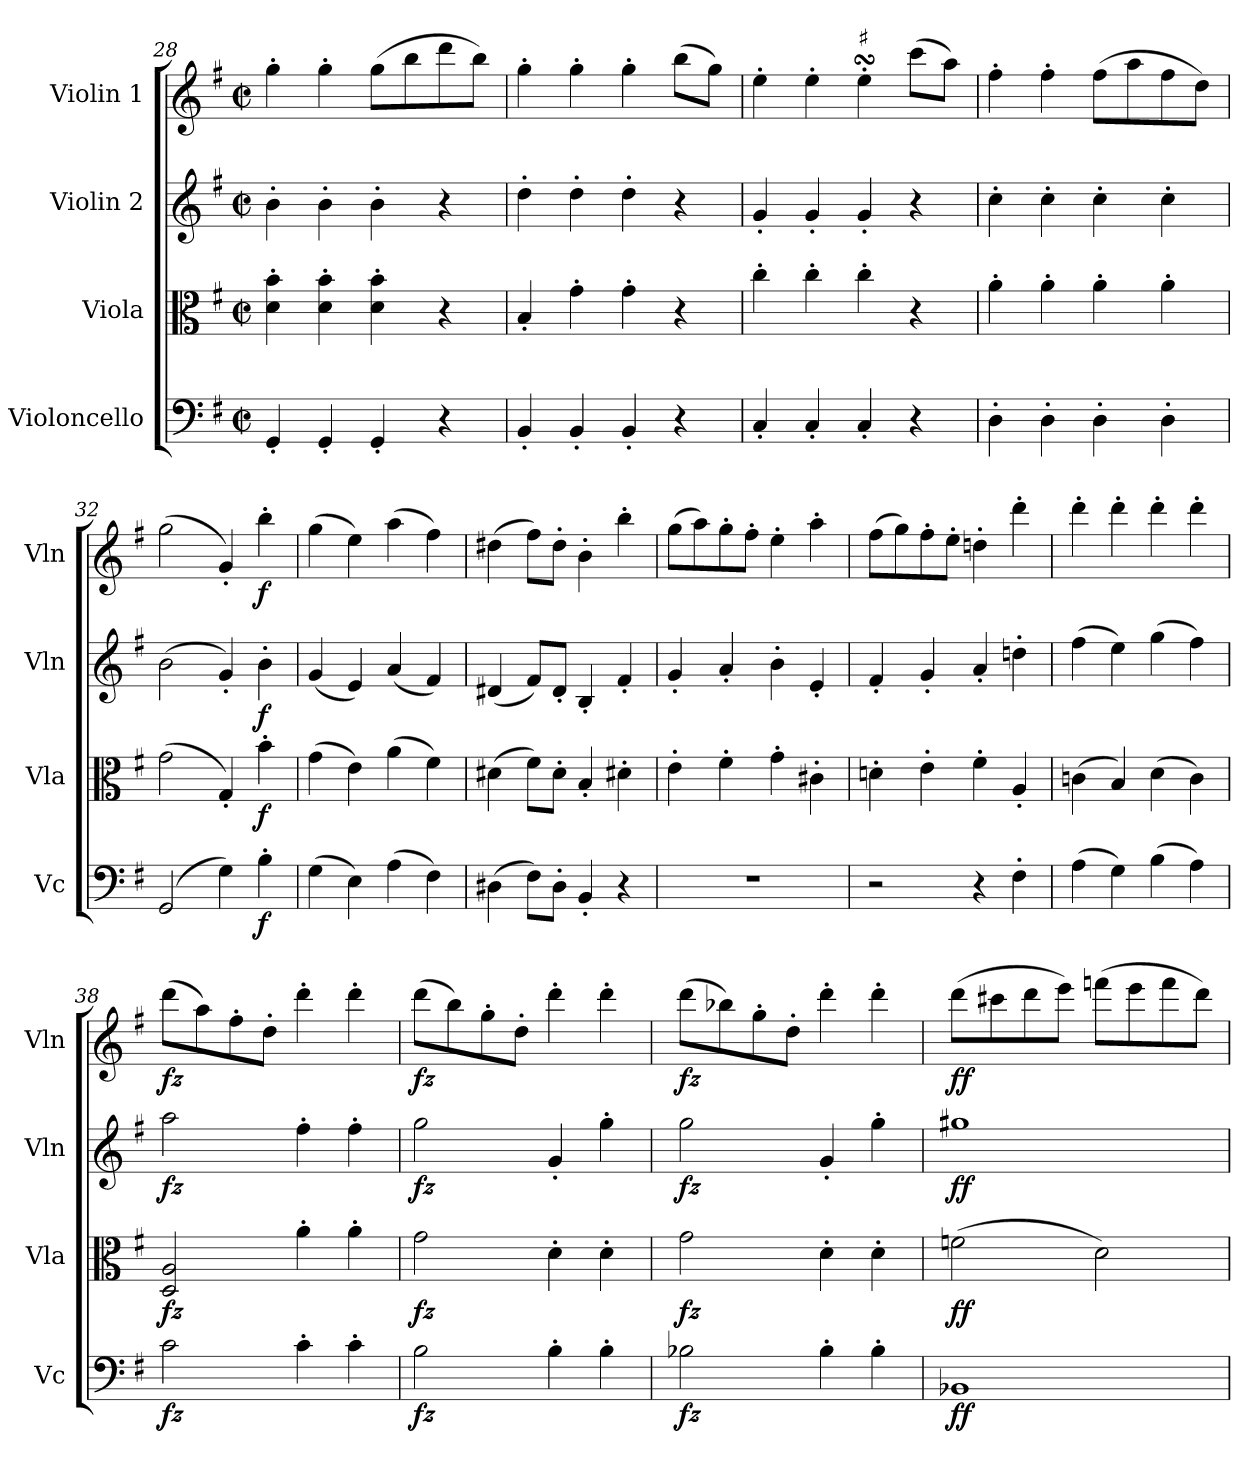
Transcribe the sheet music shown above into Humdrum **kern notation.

**kern	**dynam	**kern	**dynam	**kern	**dynam	**kern	**dynam
*part4	*part4	*part3	*part3	*part2	*part2	*part1	*part1
*staff4	*staff4	*staff3	*staff3	*staff2	*staff2	*staff1	*staff1
*I"Violoncello	*	*I"Viola	*	*I"Violin 2	*	*I"Violin 1	*
*I'Vc	*	*I'Vla	*	*I'Vln	*	*I'Vln	*
*clefF4	*	*clefC3	*	*clefG2	*	*clefG2	*
*k[f#]	*	*k[f#]	*	*k[f#]	*	*k[f#]	*
*M2/2	*	*M2/2	*	*M2/2	*	*M2/2	*
*met(c|)	*	*met(c|)	*	*met(c|)	*	*met(c|)	*
=28	=28	=28	=28	=28	=28	=28	=28
4GG'/	.	4d\' 4b\'	.	4b'\	.	4gg'\	.
4GG'/	.	4d\' 4b\'	.	4b'\	.	4gg'\	.
4GG'/	.	4d\' 4b\'	.	4b'\	.	(8gg\L	.
.	.	.	.	.	.	8bb\	.
4r	.	4r	.	4r	.	8ddd\	.
.	.	.	.	.	.	8bb\J)	.
=29	=29	=29	=29	=29	=29	=29	=29
4BB'/	.	4B'/	.	4dd'\	.	4gg'\	.
4BB'/	.	4g'\	.	4dd'\	.	4gg'\	.
4BB'/	.	4g'\	.	4dd'\	.	4gg'\	.
4r	.	4r	.	4r	.	(8bb\L	.
.	.	.	.	.	.	8gg\J)	.
=30	=30	=30	=30	=30	=30	=30	=30
4C'/	.	4cc'\	.	4g'/	.	4ee'\	.
4C'/	.	4cc'\	.	4g'/	.	4ee'\	.
!	!	!	!	!	!	!LO:TX:a:t=♯	!
4C'/	.	4cc'\	.	4g'/	.	4eesSSS'\	.
4r	.	4r	.	4r	.	(8ccc\L	.
.	.	.	.	.	.	8aa\J)	.
=31	=31	=31	=31	=31	=31	=31	=31
4D'\	.	4a'\	.	4cc'\	.	4ff#'\	.
4D'\	.	4a'\	.	4cc'\	.	4ff#'\	.
4D'\	.	4a'\	.	4cc'\	.	(8ff#\L	.
.	.	.	.	.	.	8aa\	.
4D'\	.	4a'\	.	4cc'\	.	8ff#\	.
.	.	.	.	.	.	8dd\J)	.
=32	=32	=32	=32	=32	=32	=32	=32
(2GG/	.	(2g\	.	(2b\	.	(2gg\	.
4G\)	.	4G'/)	.	4g'/)	.	4g'/)	.
!	!LO:DY:b	!	!LO:DY:b	!	!LO:DY:b	!	!LO:DY:b
4B'\	f	4b'\	f	4b'\	f	4bb'\	f
!!LO:LB:g=z
=33	=33	=33	=33	=33	=33	=33	=33
(4G\	.	(4g\	.	(4g/	.	(4gg\	.
4E\)	.	4e\)	.	4e/)	.	4ee\)	.
(4A\	.	(4a\	.	(4a/	.	(4aa\	.
4F#\)	.	4f#\)	.	4f#/)	.	4ff#\)	.
=34	=34	=34	=34	=34	=34	=34	=34
(4D#X\	.	(4d#X\	.	(4d#X/	.	(4dd#X\	.
8F#\L)	.	8f#\L)	.	8f#/L)	.	8ff#\L)	.
8D#'\J	.	8d#'\J	.	8d#'/J	.	8dd#'\J	.
4BB'/	.	4B'/	.	4B'/	.	4b'\	.
4r	.	4d#X'\	.	4f#'/	.	4bb'\	.
=35	=35	=35	=35	=35	=35	=35	=35
1r	.	4e'\	.	4g'/	.	(8gg\L	.
.	.	.	.	.	.	8aa\)	.
.	.	4f#'\	.	4a'/	.	8gg'\	.
.	.	.	.	.	.	8ff#'\J	.
.	.	4g'\	.	4b'\	.	4ee'\	.
.	.	4c#X'\	.	4e'/	.	4aa'\	.
=36	=36	=36	=36	=36	=36	=36	=36
2r	.	4dn'\	.	4f#'/	.	(8ff#\L	.
.	.	.	.	.	.	8gg\)	.
.	.	4e'\	.	4g'/	.	8ff#'\	.
.	.	.	.	.	.	8ee'\J	.
4r	.	4f#'\	.	4a'/	.	4ddn'\	.
4F#'\	.	4A'/	.	4ddn'\	.	4ddd'\	.
=37	=37	=37	=37	=37	=37	=37	=37
(4A\	.	(4cn\	.	(4ff#\	.	4ddd'\	.
4G\)	.	4B/)	.	4ee\)	.	4ddd'\	.
(4B\	.	(4d\	.	(4gg\	.	4ddd'\	.
4A\)	.	4c\)	.	4ff#\)	.	4ddd'\	.
=38	=38	=38	=38	=38	=38	=38	=38
!	!LO:DY:b	!	!LO:DY:b	!	!LO:DY:b	!	!LO:DY:b
2c\	fz	2D/ 2A/	fz	2aa\	fz	(8ddd\L	fz
.	.	.	.	.	.	8aa\)	.
.	.	.	.	.	.	8ff#'\	.
.	.	.	.	.	.	8dd'\J	.
4c'\	.	4a'\	.	4ff#'\	.	4ddd'\	.
4c'\	.	4a'\	.	4ff#'\	.	4ddd'\	.
!!LO:LB:g=z
=39	=39	=39	=39	=39	=39	=39	=39
!	!LO:DY:b	!	!LO:DY:b	!	!LO:DY:b	!	!LO:DY:b
2B\	fz	2g\	fz	2gg\	fz	(8ddd\L	fz
.	.	.	.	.	.	8bb\)	.
.	.	.	.	.	.	8gg'\	.
.	.	.	.	.	.	8dd'\J	.
4B'\	.	4d'\	.	4g'/	.	4ddd'\	.
4B'\	.	4d'\	.	4gg'\	.	4ddd'\	.
=40	=40	=40	=40	=40	=40	=40	=40
!	!LO:DY:b	!	!LO:DY:b	!	!LO:DY:b	!	!LO:DY:b
2B-X\	fz	2g\	fz	2gg\	fz	(8ddd\L	fz
.	.	.	.	.	.	8bb-X\)	.
.	.	.	.	.	.	8gg'\	.
.	.	.	.	.	.	8dd'\J	.
4B-'\	.	4d'\	.	4g'/	.	4ddd'\	.
4B-'\	.	4d'\	.	4gg'\	.	4ddd'\	.
=41	=41	=41	=41	=41	=41	=41	=41
!	!LO:DY:b	!	!LO:DY:b	!	!LO:DY:b	!	!LO:DY:b
1BB-X	ff	(2fn\	ff	1gg#X	ff	(8ddd\L	ff
.	.	.	.	.	.	8ccc#X\	.
.	.	.	.	.	.	8ddd\	.
.	.	.	.	.	.	8eee\J)	.
.	.	2d\)	.	.	.	(8fffn\L	.
.	.	.	.	.	.	8eee\	.
.	.	.	.	.	.	8fff\	.
.	.	.	.	.	.	8ddd\J)	.
=	=	=	=	=	=	=	=
*-	*-	*-	*-	*-	*-	*-	*-
